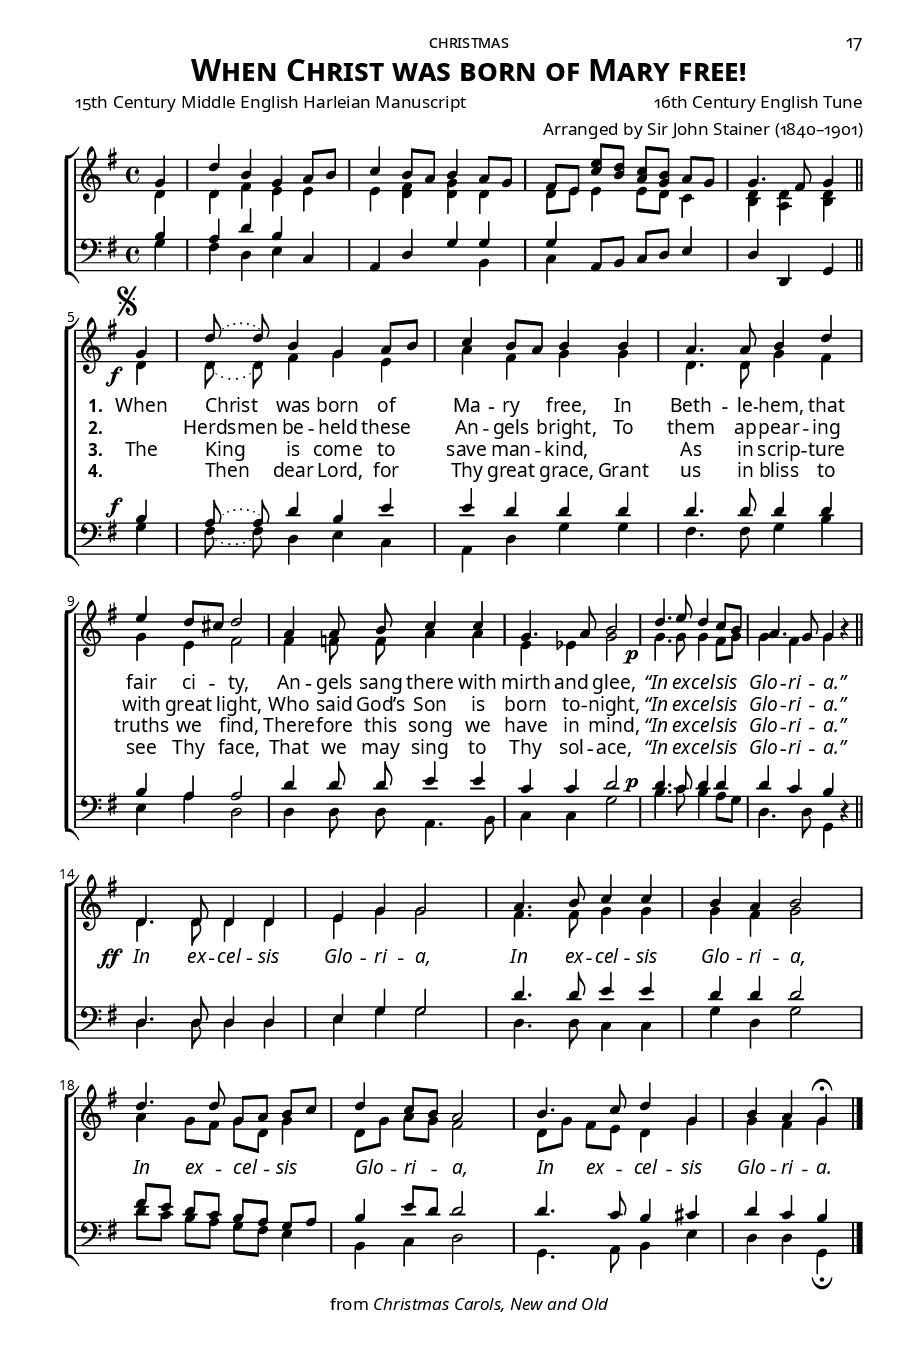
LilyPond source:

\version "2.14.2"
\include "util.ly"
\header {
  title = \markup{\override #'(font-name . "Garamond Premier Pro Semibold"){ \abs-fontsize #15 \smallCapsOldStyle"When Christ was born of Mary free!"}}
  poet = \markup\oldStyleNum"15th Century Middle English Harleian Manuscript"
  composer = \markup\oldStyleNum"16th Century English Tune"
  arranger = \markup\oldStyleNum"Arranged by Sir John Stainer (1840–1901)"
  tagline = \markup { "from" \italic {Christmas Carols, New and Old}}
}
\paper {
  paper-height = 9\in
  paper-width = 6\in
  indent = 0\in
  %system-system-spacing = #'((basic-distance . 10) (padding . 0))
  system-system-spacing =
    #'((basic-distance . 0)
       (minimum-distance . 0)
       (padding . -3)
       (stretchability . 100))
  ragged-last-bottom = ##f
  ragged-bottom = ##f
  two-sided = ##t
  inner-margin = 0.5\in
  outer-margin = 0.25\in
  top-margin = 0.25\in
  bottom-margin = 0.25\in
  first-page-number = #017
  print-first-page-number = ##t
  headerLine = \markup{\override #'(font-name . "Garamond Premier Pro") \smallCapsOldStyle"christmas"}
  oddHeaderMarkup = \markup\fill-line{
     \override #'(font-name . "Garamond Premier Pro")\abs-fontsize #8.5
     \combine 
        \fill-line{"" \if \should-print-page-number
        \oldStylePageNum""
        }
        \fill-line{\headerLine}
  }
  evenHeaderMarkup = \markup {
     \override #'(font-name . "Garamond Premier Pro")\abs-fontsize #8.5
     \combine
        \if \should-print-page-number
        \oldStylePageNum""
        \fill-line{\headerLine}
  }
}
#(set-global-staff-size 15) \paper{ #(define fonts (make-pango-font-tree "GoudyOlSt BT" "Garamond Premier Pro" "Garamond Premier Pro" (/ 15 20))) }
global = {
  \key g \major
  \time 4/4
  \autoBeamOff
  \override DynamicLineSpanner #'staff-padding = #0.0
  \override DynamicLineSpanner #'Y-extent = #'(1 . 1)
  \override DynamicText #'X-offset = #-3.5
}

sopMusic = \relative c'' {
  \set Staff.midiInstrument = "acoustic grand"
  \partial 4 g4 |
  d' b g a8[ b] |
  c4 b8[ a] b4 a8[ g] |
  fis[ e] <e' c>[ <d b>] <c a>[ <b g>] a[ g] |
  \partial 4*3 g4. fis8 g4 | \break
  \set Staff.midiInstrument = "piccolo"
  
  \mark \markup {\musicglyph #"scripts.segno"} \partial 4 g4_\f |
  \slurDotted d'8\noBeam(d) \slurSolid b4 g a8[ b] |
  c4 b8[ a] b4 b |
  a4. a8 b4 d |
  
  e d8[ cis] d2 |
  a4 a8\noBeam b8 c4 c |
  g4. a8 b2 |
  d4._\p e8 d4 c8[ b] |
  
  a4. g8 g4 b4\rest | \bar "||" \break
  d,4. d8 d4 d |
  e g g2 |
  a4. b8 c4 c |
  
  b a b2 | \break
  d4. d8 g,8[ a] b[ c] |
  d4 c8[ b] a2 |
  b4. c8 d4 g, |
  \partial 4*3 b a g4\fermata \bar "|."
  
}
sopWords = \lyricmode {
  
}

altoMusic = \relative c' {
  \set Staff.midiInstrument = "acoustic grand"
  d4 |
  d fis e e |
  e <d fis> <d g> d |
  d8[ e] e4 e8[ d] c4 |
  <b d> <a d> <b d> |
  
  \set Staff.midiInstrument = "piccolo"
  d |
  \slurDotted d8\noBeam( d) \slurSolid fis4 g e |
  a fis g g |
  d4. d8 g4 fis |
  
  g e fis2 |
  fis4 f8\noBeam f a4 a |
  e ees g2 |
  g4. g8 g4 fis8[ g] |
  
  g4 fis g s | \bar "||"
  d4. d8 d4 d |
  e g g2 |
  fis4. fis8 g4 g |
  
  g fis g2 |
  a4 g8[ fis] g[ d] g4 |
  d8[ g] a[ g] fis2 |
  d8[ g] fis[ e] d4 g |
  
  g fis g \bar "|."
}
altoWords = {
  \dropLyricsVI
  \lyricmode {
    \repeat unfold 16 { \skip 1 }
    \set stanza = #"1. "
    When Christ was born of Ma -- ry free,
    In Beth -- le -- hem, that fair ci -- ty,
    An -- gels sang there with mirth and glee,
    \markup\italic “In \markup\italic ex -- \markup\italic cel -- \markup\italic sis \markup\italic Glo -- \markup\italic ri -- \markup\italic a.”
  }
  \set stanza = \markup\dynamic"ff "
  \lyricmode {
    \dropLyricsIV
    \markup\italic In \markup\italic ex -- \markup\italic cel -- \markup\italic sis \markup\italic Glo -- \markup\italic ri -- \markup\italic a,
    \markup\italic In \markup\italic ex -- \markup\italic cel -- \markup\italic sis \markup\italic Glo -- \markup\italic ri -- \markup\italic a,
    \markup\italic In \markup\italic ex -- \markup\italic cel -- \markup\italic sis \markup\italic Glo -- \markup\italic ri -- \markup\italic a,
    \markup\italic In \markup\italic ex -- \markup\italic cel -- \markup\italic sis \markup\italic Glo -- \markup\italic ri -- \markup\italic a.
  }
}
altoWordsII = \lyricmode {
  \dropLyricsVI
  \repeat unfold 16 { \skip 1 }
  \set stanza = #"2. "
  \set ignoreMelismata = ##t
  _ Herds -- men
  \unset ignoreMelismata
  be -- held these An -- gels bright,
  To them ap -- pear -- ing with great light,
  Who said God’s Son is born to -- night,
  \markup\italic “In \markup\italic ex -- \markup\italic cel -- \markup\italic sis \markup\italic Glo -- \markup\italic ri -- \markup\italic a.”
}
altoWordsIII = \lyricmode {
  \dropLyricsVI
  \repeat unfold 16 { \skip 1 }
  \set stanza = #"3. "
  The King is come to save man -- kind, ""
  As in scrip -- ture truths we find,
  There -- fore this song we have in mind,
  \markup\italic “In \markup\italic ex -- \markup\italic cel -- \markup\italic sis \markup\italic Glo -- \markup\italic ri -- \markup\italic a.”
}
altoWordsIV = \lyricmode {
  \dropLyricsVI
  \repeat unfold 16 { \skip 1 }
  \set stanza = #"4. "
  _ Then dear Lord, for Thy great grace,
  Grant us in bliss to see Thy face,
  That we may sing to Thy sol -- ace,
  \markup\italic “In \markup\italic ex -- \markup\italic cel -- \markup\italic sis \markup\italic Glo -- \markup\italic ri -- \markup\italic a.”
}

tenorMusic = \relative c' {
  \set Staff.midiInstrument = "acoustic grand"
  b4 |
  a d b c, |
  a d g g |
  g a,8[ b] c[ d] e4 |
  d d, g \bar "||"
  
  \set Staff.midiInstrument = "piccolo"
  b'^\f |
  \slurDotted a8\noBeam( a) \slurSolid d4 b e |
  e d d d |
  d4. d8 d4 d |
  
  b a a2 |
  d4 d8\noBeam d e4 e |
  c c d2
  d4.^\p c8 d4 d |
  
  d c b s \bar "||"
  d,4. d8 d4 d |
  e g g2 |
  d'4. d8 e4 e |
  d d d2 |
  fis8[ e] d[ c] b[ a] g[ a] |
  b4 e8[ d] d2 |
  d4. c8 b4 cis |
  
  d c b \bar "|."
}
tenorWords = \lyricmode {

}

bassMusic = \relative c' {
  \set Staff.midiInstrument = "acoustic grand"
  g4 |
  fis d e s |
  s4*3 b4 |
  c s4*3 |
  s4*3 \bar "||"
  
  \set Staff.midiInstrument = "piccolo"
  g'4 |
  \slurDotted fis8\noBeam( fis) \slurSolid d4 e c |
  a d g g |
  fis4. fis8 g4 b |
  
  e, a d,2 |
  d4 d8\noBeam d a4. b8 |
  c4 c g'2 |
  b4. c8 b4 a8[ g] |
  
  d4. d8 g,4 d'\rest |
  d4. d8 d4 d |
  e g g2 |
  d4. d8 c4 c |
  
  g' d g2 |
  d'8[ c] b[ a] g[ fis] e4 |
  b c d2 |
  g,4. a8 b4 e |
  
  d d g,\fermata \bar "|."
}
bassWords = \lyricmode {

}

\score {
  <<
   \new ChoirStaff <<
%    \new Lyrics = sopranos \with { \override VerticalAxisGroup #'nonstaff-relatedstaff-spacing = #'((basic-distance . 1)) }
    \new Staff = women <<
      \new Voice = "sopranos" { \voiceOne << \global \sopMusic >> }
      \new Voice = "altos" { \voiceTwo << \global \altoMusic >> }
    >>
    \new Lyrics \with { alignAboveContext = #"women" \override VerticalAxisGroup #'nonstaff-relatedstaff-spacing = #'((basic-distance . 1))} \lyricsto "sopranos" \sopWords
    \new Lyrics = "altosIV"  \with { alignBelowContext = #"women" } \lyricsto "altos" \altoWordsIV
    \new Lyrics = "altosIII"  \with { alignBelowContext = #"women" } \lyricsto "altos" \altoWordsIII
    \new Lyrics = "altosII"  \with { alignBelowContext = #"women" } \lyricsto "altos" \altoWordsII
    \new Lyrics = "altos"  \with { alignBelowContext = #"women" } \lyricsto "altos" \altoWords
   \new Staff = men <<
      \clef bass
      \new Voice = "tenors" { \voiceOne << \global \tenorMusic >> }
      \new Voice = "basses" { \voiceTwo << \global \bassMusic >> }
    >>
    \new Lyrics \with { alignAboveContext = #"men" \override VerticalAxisGroup #'nonstaff-relatedstaff-spacing = #'((basic-distance . 1)) } \lyricsto "tenors" \tenorWords
    \new Lyrics \with { alignBelowContext = #"men" \override VerticalAxisGroup #'nonstaff-relatedstaff-spacing = #'((basic-distance . 1)) } \lyricsto "basses" \bassWords
  >>
%    \new PianoStaff << \new Staff { \new Voice { \pianoRH } } \new Staff { \clef "bass" \pianoLH } >>
  >>
  \layout {
    \context {
      \Score
      \override SpacingSpanner #'base-shortest-duration = #(ly:make-moment 1 2)
      \override SpacingSpanner #'common-shortest-duration = #(ly:make-moment 1 2)
    }
    \context {
      % Remove all empty staves
      % \Staff \RemoveEmptyStaves \override VerticalAxisGroup #'remove-first = ##t
    }
    \context {
      \Lyrics
      \override LyricText #'X-offset = #center-on-word
    }
  }
  \midi {
    \tempo 4 = 105
    \set Staff.midiInstrument = "piccolo"
  
    \context {
      \Voice
      \remove "Dynamic_performer"
    }
  }
}
